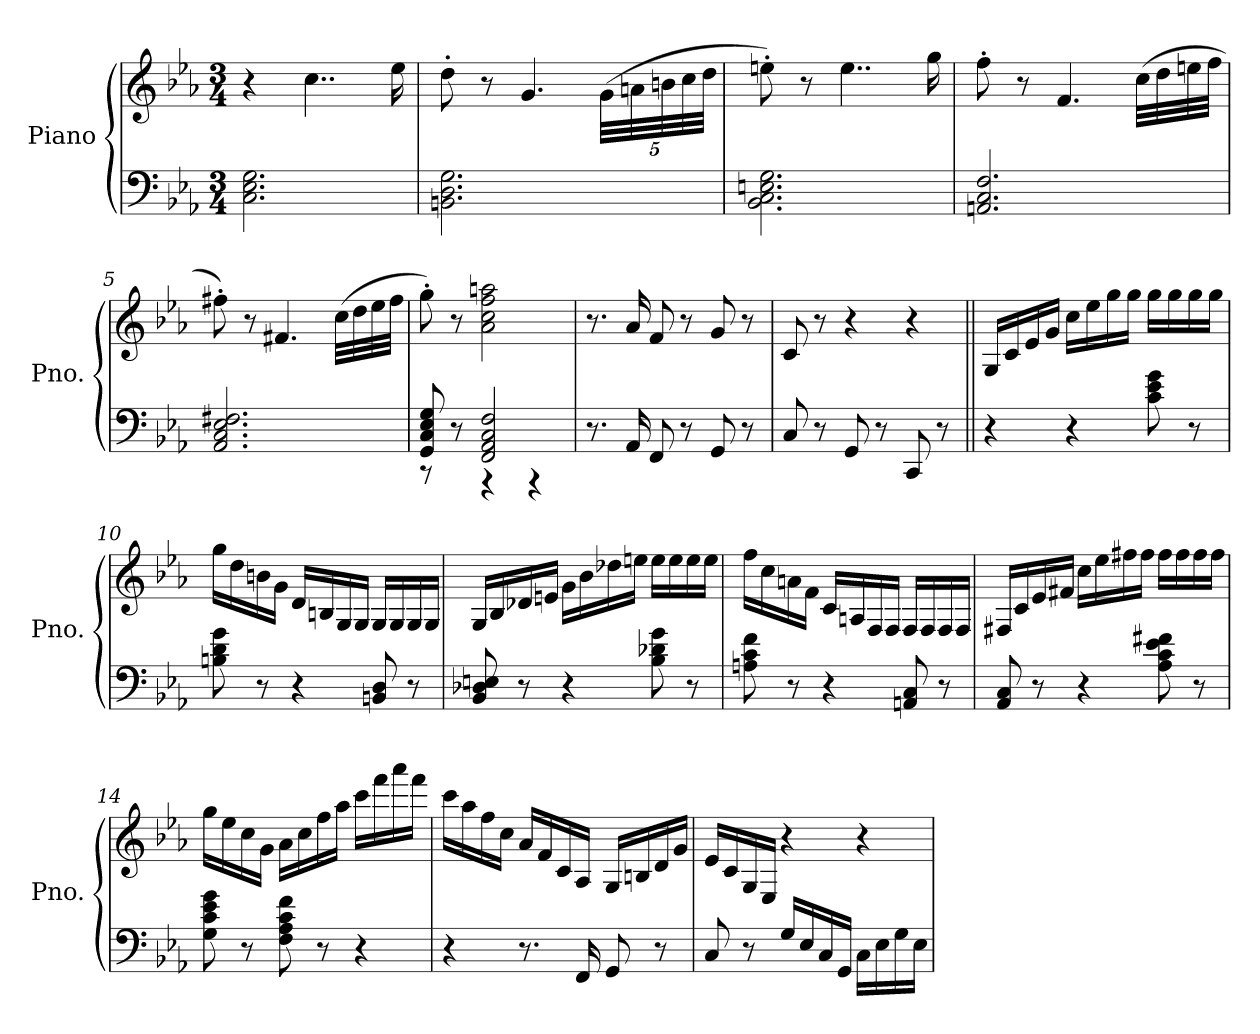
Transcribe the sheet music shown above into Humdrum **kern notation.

**kern	**kern
*part1	*part1
*staff2	*staff1
*I"Piano	*
*I'Pno.	*
*clefF4	*clefG2
*k[b-e-a-]	*k[b-e-a-]
*M3/4	*M3/4
*MM83	*MM83
=1	=1
2.C\ 2.E-\ 2.G\	4r
.	4..cc\
.	16ee-\
=2	=2
2.BBn\ 2.D\ 2.G\	8dd'\
.	8r
.	4.g/
*	*Xbrackettup
.	(>40g\LLL
.	40an\
.	40bn\
.	40cc\
.	40dd\JJJ
=3	=3
2.BB-\ 2.C\ 2.En\ 2.G\	8een'\)
.	8r
.	4..ee\
.	16gg\
=4	=4
2.AAn/ 2.C/ 2.F/	8ff'\
.	8r
.	4.f/
.	(>32cc\LLL
.	32dd\
.	32een\
.	32ff\JJJ
!!LO:LB:g=z
=5	=5
2.AA-/ 2.C/ 2.E-/ 2.F#X/	8ff#X'\)
.	8r
.	4.f#X/
.	(>32cc\LLL
.	32dd\
.	32ee-\
.	32ff#\JJJ
=6	=6
*^	*
8GG/ 8C/ 8E-/ 8G/	8r	8gg'\)
8r	8ryy	8r
2FF/ 2AA-/ 2C/ 2F/	4r	2a-\ 2cc\ 2ff\ 2aan\
.	4r	.
*v	*v	*
=7	=7
8.r	8.r
16AA-/	16a-/
8FF/	8f/
8r	8r
8GG/	8g/
8r	8r
=8	=8
8C/	8c/
8r	8r
8GG/	4r
8r	.
8CC/	4r
8r	.
!!LO:LB:g=z
=9||	=9||
4r	16G/LL
.	16c/
.	16e-/
.	16g/JJ
4r	16cc\LL
.	16ee-\
.	16gg\
.	16gg\JJ
8c\ 8e-\ 8g\	16gg\LL
.	16gg\
8r	16gg\
.	16gg\JJ
=10	=10
8Bn\ 8d\ 8g\	16gg\LL
.	16dd\
8r	16bn\
.	16g\JJ
4r	16d/LL
.	16Bn/
.	16G/
.	16G/JJ
8BBn/ 8D/	16G/LL
.	16G/
8r	16G/
.	16G/JJ
=11	=11
8BB-/ 8D-X/ 8En/	16G/LL
.	16B-/
8r	16d-X/
.	16en/JJ
4r	16g\LL
.	16b-\
.	16dd-X\
.	16een\JJ
8B-\ 8d-X\ 8g\	16ee\LL
.	16ee\
8r	16ee\
.	16ee\JJ
!!LO:LB:g=z
=12	=12
8An\ 8c\ 8f\	16ff\LL
.	16cc\
8r	16an\
.	16f\JJ
4r	16c/LL
.	16An/
.	16F/
.	16F/JJ
8AAn/ 8C/	16F/LL
.	16F/
8r	16F/
.	16F/JJ
=13	=13
8AA-/ 8C/	16F#X/LL
.	16c/
8r	16e-/
.	16f#X/JJ
4r	16cc\LL
.	16ee-\
.	16ff#X\
.	16ff#\JJ
8A-\ 8c\ 8e-\ 8f#X\	16ff#\LL
.	16ff#\
8r	16ff#\
.	16ff#\JJ
=14	=14
8G\ 8c\ 8e-\ 8g\	16gg\LL
.	16ee-\
8r	16cc\
.	16g\JJ
8F\ 8A-\ 8c\ 8f\	16a-\LL
.	16cc\
8r	16ff\
.	16aa-\JJ
4r	16ccc\LL
.	16fff\
.	16aaa-\
.	16fff\JJ
!!LO:LB:g=z
=15	=15
4r	16ccc\LL
.	16aa-\
.	16ff\
.	16cc\JJ
8.r	16a-/LL
.	16f/
.	16c/
16FF/	16A-/JJ
8GG/	16G/LL
.	16Bn/
8r	16d/
.	16g/JJ
=16	=16
8C/	16e-/LL
.	16c/
8r	16G/
.	16E-/JJ
16G/LL	4r
16E-/	.
16C/	.
16GG/JJ	.
16C\LL	4r
16E-\	.
16G\	.
16E-\JJ	.
=	=
*-	*-
